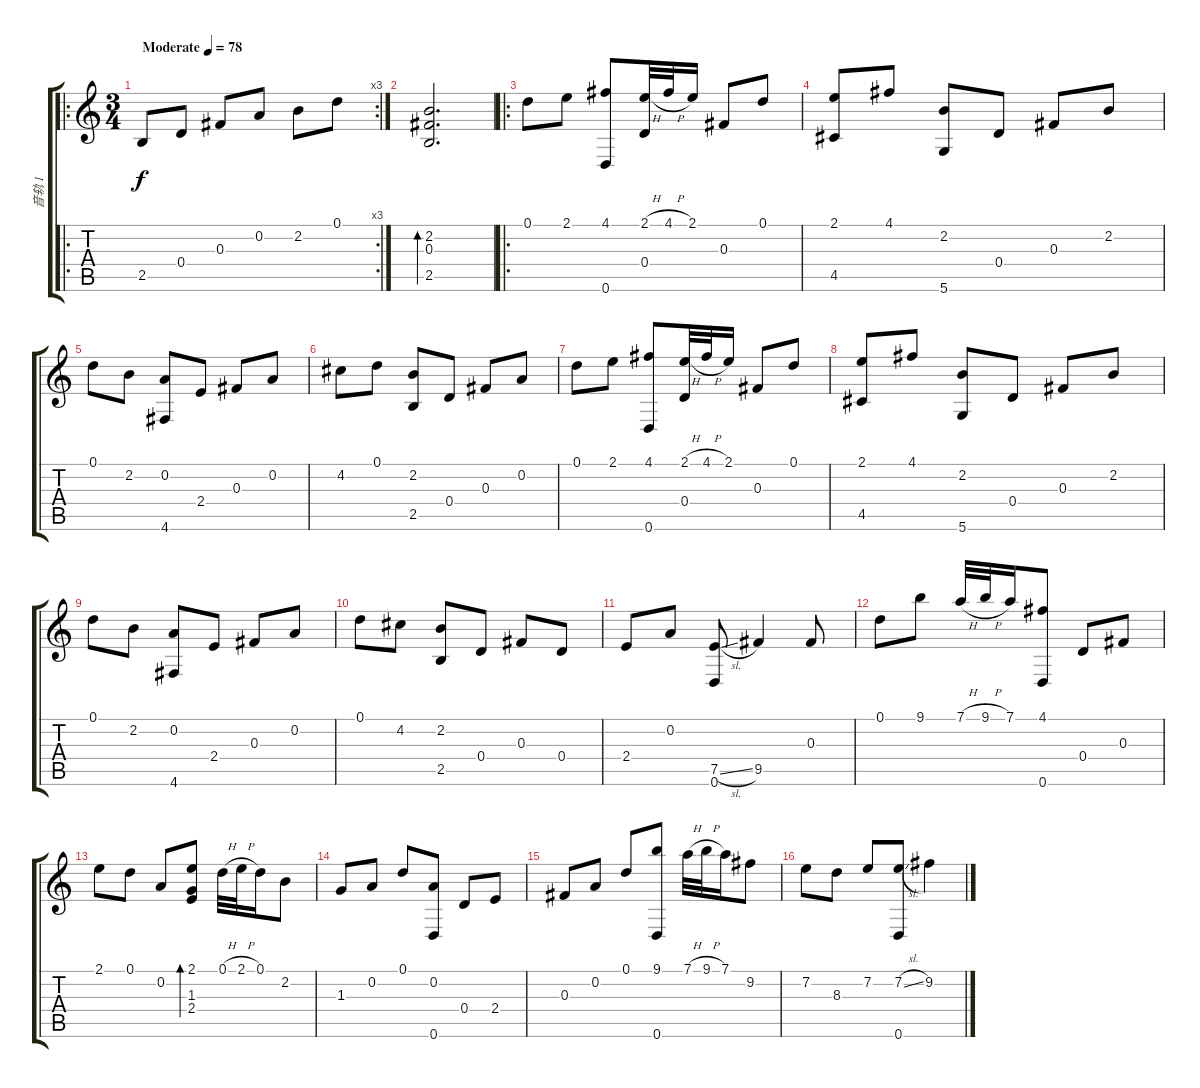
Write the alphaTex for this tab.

\track ("音轨 1" "音轨 1") {instrument acousticguitarsteel}
\staff {score tabs}
\tuning (D4 A3 Gb3 D3 A2 D2) {hide}
\ro
\rc 3
\ts (3 4)
\tempo (78 "Moderate")
\clef g2
\ks c
2.5.8{dy f instrument acousticguitarsteel} 0.4.8 0.3.8 0.2.8 2.2.8 0.1.8 |
(2.2 0.3 2.5).2{d bd 240} |
\ro
0.1.8 2.1.8 (4.1 0.6).8 (2.1{h} 0.4).32 4.1{h}.32 2.1.16 0.3.8 0.1.8 |
(2.1 4.5).8 4.1.8 (2.2 5.6).8 0.4.8 0.3.8 2.2.8 |
0.1.8 2.2.8 (0.2 4.6).8 2.4.8 0.3.8 0.2.8 |
4.2.8 0.1.8 (2.2 2.5).8 0.4.8 0.3.8 0.2.8 |
0.1.8 2.1.8 (4.1 0.6).8 (2.1{h} 0.4).32 4.1{h}.32 2.1.16 0.3.8 0.1.8 |
(2.1 4.5).8 4.1.8 (2.2 5.6).8 0.4.8 0.3.8 2.2.8 |
0.1.8 2.2.8 (0.2 4.6).8 2.4.8 0.3.8 0.2.8 |
0.1.8 4.2.8 (2.2 2.5).8 0.4.8 0.3.8 0.4.8 |
2.4.8 0.2.8 (7.5{sl} 0.6).8 9.5.4 0.3.8 |
0.1.8 9.1.8 7.1{h}.32 9.1{h}.32 7.1.16 (4.1 0.6).8 0.4.8 0.3.8 |
2.1.8 0.1.8 0.2.8 (2.1 1.3 2.4).8{bd 240} 0.1{h}.32 2.1{h}.32 0.1.16 2.2.8 |
1.3.8 0.2.8 0.1.8 (0.2 0.6).8 0.4.8 2.4.8 |
0.3.8 0.2.8 0.1.8 (9.1 0.6).8 7.1{h}.32 9.1{h}.32 7.1.16 9.2.8 |
7.2.8 8.3.8 7.2.8 (7.2{sl} 0.6).8 9.2.4
